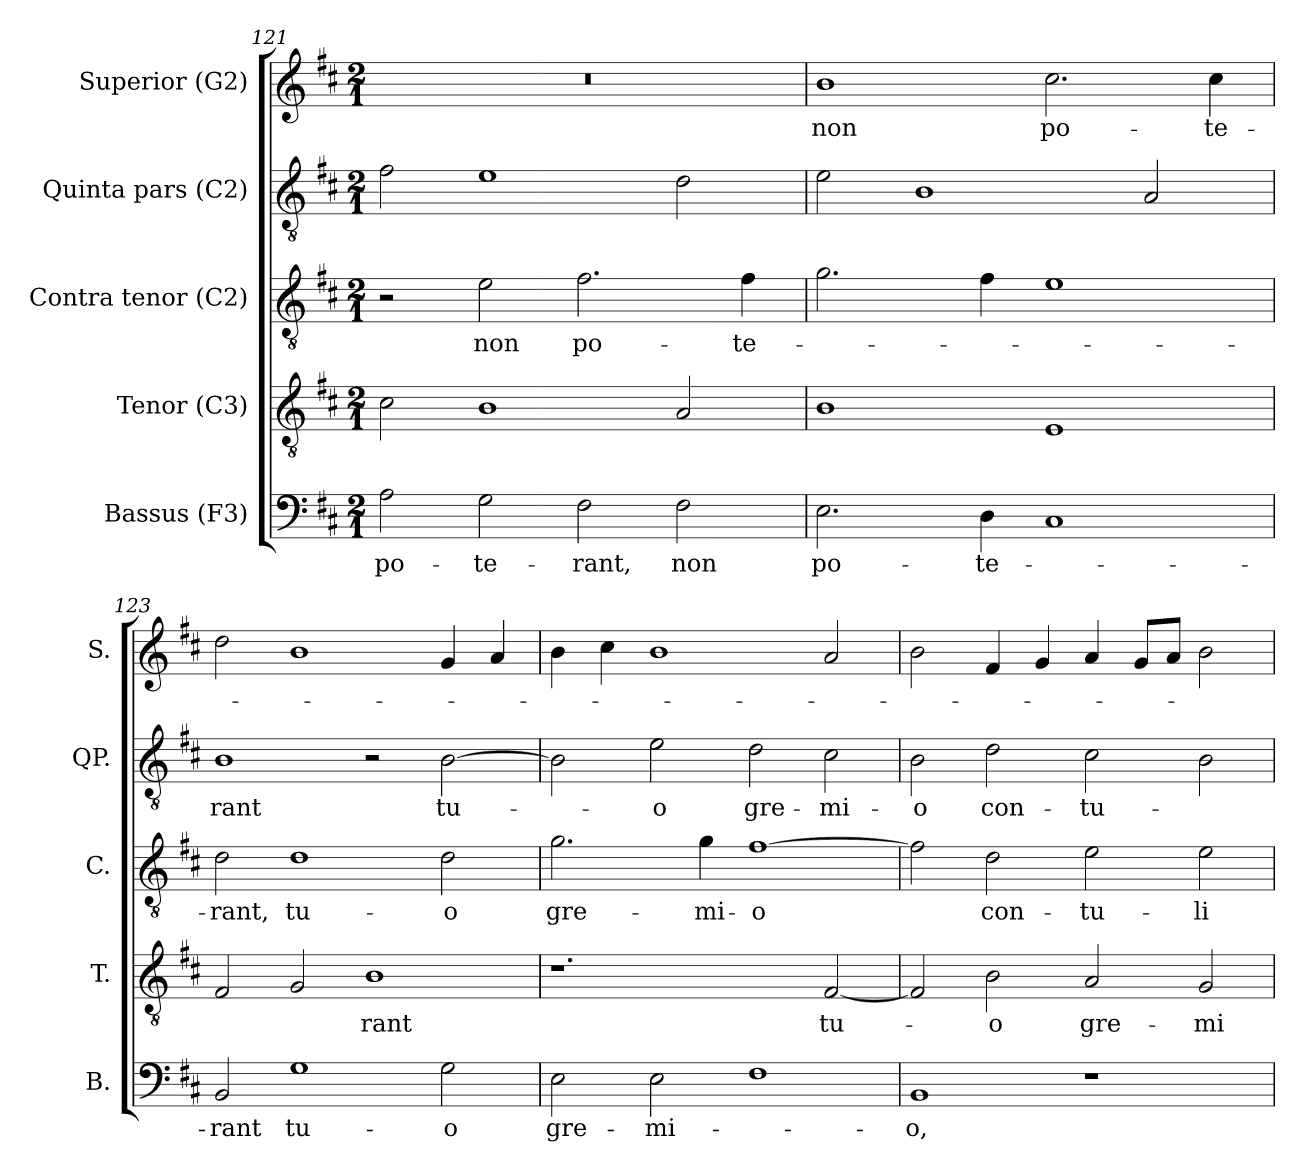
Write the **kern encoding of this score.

**kern	**text	**kern	**text	**kern	**text	**kern	**text	**kern	**text
*part5	*part5	*part4	*part4	*part3	*part3	*part2	*part2	*part1	*part1
*staff5	*staff5	*staff4	*staff4	*staff3	*staff3	*staff2	*staff2	*staff1	*staff1
*I"Bassus (F3)	*	*I"Tenor (C3)	*	*I"Contra tenor (C2)	*	*I"Quinta pars (C2)	*	*I"Superior (G2)	*
*I'B.	*	*I'T.	*	*I'C.	*	*I'QP.	*	*I'S.	*
!!LO:PB:g=z
*clefF4	*	*clefGv2	*	*clefGv2	*	*clefGv2	*	*clefG2	*
*	*	*ITrd7c12	*	*ITrd7c12	*	*ITrd7c12	*	*	*
*k[f#c#]	*	*k[f#c#]	*	*k[f#c#]	*	*k[f#c#]	*	*k[f#c#]	*
*D:	*	*D:	*	*D:	*	*D:	*	*D:	*
*M2/1	*	*M2/1	*	*M2/1	*	*M2/1	*	*M2/1	*
=121	=121	=121	=121	=121	=121	=121	=121	=121	=121
!	!LO:LY:b:color=#000000	!	!	!	!	!	!	!LO:N:vis=1	!
2Ai\	po-	2C#i\	.	2r	.	2F#i\	.	0r	.
!	!LO:LY:b:color=#000000	!	!	!	!	!	!	!	!
!	!	!	!	!	!LO:LY:b:color=#000000	!	!	!	!
2Gi\	-te-	1BBi	.	2Ei\	non	1Ei	.	.	.
!	!LO:LY:b:color=#000000	!	!	!	!	!	!	!	!
!	!	!	!	!	!LO:LY:b:color=#000000	!	!	!	!
2F#i\	-rant,	.	.	2.F#i\	po-	.	.	.	.
!	!LO:LY:b:color=#000000	!	!	!	!	!	!	!	!
2F#i\	non	2AAi/	.	.	.	2Di\	.	.	.
!	!	!	!	!	!LO:LY:b:color=#000000	!	!	!	!
.	.	.	.	4F#i\	-te-	.	.	.	.
=122	=122	=122	=122	=122	=122	=122	=122	=122	=122
!	!LO:LY:b:color=#000000	!	!	!	!	!	!	!	!
!	!	!	!	!	!	!	!	!	!LO:LY:b:color=#000000
2.Ei\	po-	1BBi	.	2.Gi\	.	2Ei\	.	1bi	non
.	.	.	.	.	.	1BBi	.	.	.
!	!LO:LY:b:color=#000000	!	!	!	!	!	!	!	!
4Di\	-te-	.	.	4F#i\	.	.	.	.	.
!	!	!	!	!	!	!	!	!	!LO:LY:b:color=#000000
1C#i	.	1EEi	.	1Ei	.	.	.	2.cc#i\	po-
.	.	.	.	.	.	2AAi/	.	.	.
!	!	!	!	!	!	!	!	!	!LO:LY:b:color=#000000
.	.	.	.	.	.	.	.	4cc#i\	-te-
=123	=123	=123	=123	=123	=123	=123	=123	=123	=123
!	!LO:LY:b:color=#000000	!	!	!	!	!	!	!	!
!	!	!	!	!	!LO:LY:b:color=#000000	!	!	!	!
!	!	!	!	!	!	!	!LO:LY:b:color=#000000	!	!
2BBi/	-rant	2FF#i/	.	2Di\	-rant,	1BBi	-rant	2ddi\	.
!	!LO:LY:b:color=#000000	!	!	!	!	!	!	!	!
!	!	!	!	!	!LO:LY:b:color=#000000	!	!	!	!
1Gi	tu-	2GGi/	.	1Di	tu-	.	.	1bi	.
!	!	!	!LO:LY:b:color=#000000	!	!	!	!	!	!
.	.	1BBi	-rant	.	.	2r	.	.	.
!	!LO:LY:b:color=#000000	!	!	!	!	!	!	!	!
!	!	!	!	!	!LO:LY:b:color=#000000	!	!	!	!
!	!	!	!	!	!	!	!LO:LY:b:color=#000000	!	!
2Gi\	-o	.	.	2Di\	-o	[2BBi\	tu-	4gi/	.
.	.	.	.	.	.	.	.	4ai/	.
=124	=124	=124	=124	=124	=124	=124	=124	=124	=124
!	!LO:LY:b:color=#000000	!	!	!	!	!	!	!	!
!	!	!	!	!	!LO:LY:b:color=#000000	!	!	!	!
2Ei\	gre-	1.r	.	2.Gi\	gre-	2BBi\]	.	4bi\	.
.	.	.	.	.	.	.	.	4cc#i\	.
!	!LO:LY:b:color=#000000	!	!	!	!	!	!	!	!
!	!	!	!	!	!	!	!LO:LY:b:color=#000000	!	!
2Ei\	-mi-	.	.	.	.	2Ei\	-o	1bi	.
!	!	!	!	!	!LO:LY:b:color=#000000	!	!	!	!
.	.	.	.	4Gi\	-mi-	.	.	.	.
!	!	!	!	!	!LO:LY:b:color=#000000	!	!	!	!
!	!	!	!	!	!	!	!LO:LY:b:color=#000000	!	!
1F#i	.	.	.	[1F#i	-o	2Di\	gre-	.	.
!	!	!	!LO:LY:b:color=#000000	!	!	!	!	!	!
!	!	!	!	!	!	!	!LO:LY:b:color=#000000	!	!
.	.	[2FF#i/	tu-	.	.	2C#i\	-mi-	2ai/	.
!!LO:LB:g=z
=125	=125	=125	=125	=125	=125	=125	=125	=125	=125
!	!LO:LY:b:color=#000000	!	!	!	!	!	!	!	!
!	!	!	!	!	!	!	!LO:LY:b:color=#000000	!	!
1BBi	-o,	2FF#i/]	.	2F#i\]	.	2BBi\	-o	2bi\	.
!	!	!	!LO:LY:b:color=#000000	!	!	!	!	!	!
!	!	!	!	!	!LO:LY:b:color=#000000	!	!	!	!
!	!	!	!	!	!	!	!LO:LY:b:color=#000000	!	!
.	.	2BBi\	-o	2Di\	con-	2Di\	con-	4f#i/	.
.	.	.	.	.	.	.	.	4gi/	.
!	!	!	!LO:LY:b:color=#000000	!	!	!	!	!	!
!	!	!	!	!	!LO:LY:b:color=#000000	!	!	!	!
!	!	!	!	!	!	!	!LO:LY:b:color=#000000	!	!
1r	.	2AAi/	gre-	2Ei\	-tu-	2C#i\	-tu-	4ai/	.
.	.	.	.	.	.	.	.	8gi/L	.
.	.	.	.	.	.	.	.	8ai/J	.
!	!	!	!LO:LY:b:color=#000000	!	!	!	!	!	!
!	!	!	!	!	!LO:LY:b:color=#000000	!	!	!	!
.	.	2GGi/	-mi-	2Ei\	-li-	2BBi\	.	2bi\	.
=	=	=	=	=	=	=	=	=	=
*-	*-	*-	*-	*-	*-	*-	*-	*-	*-
